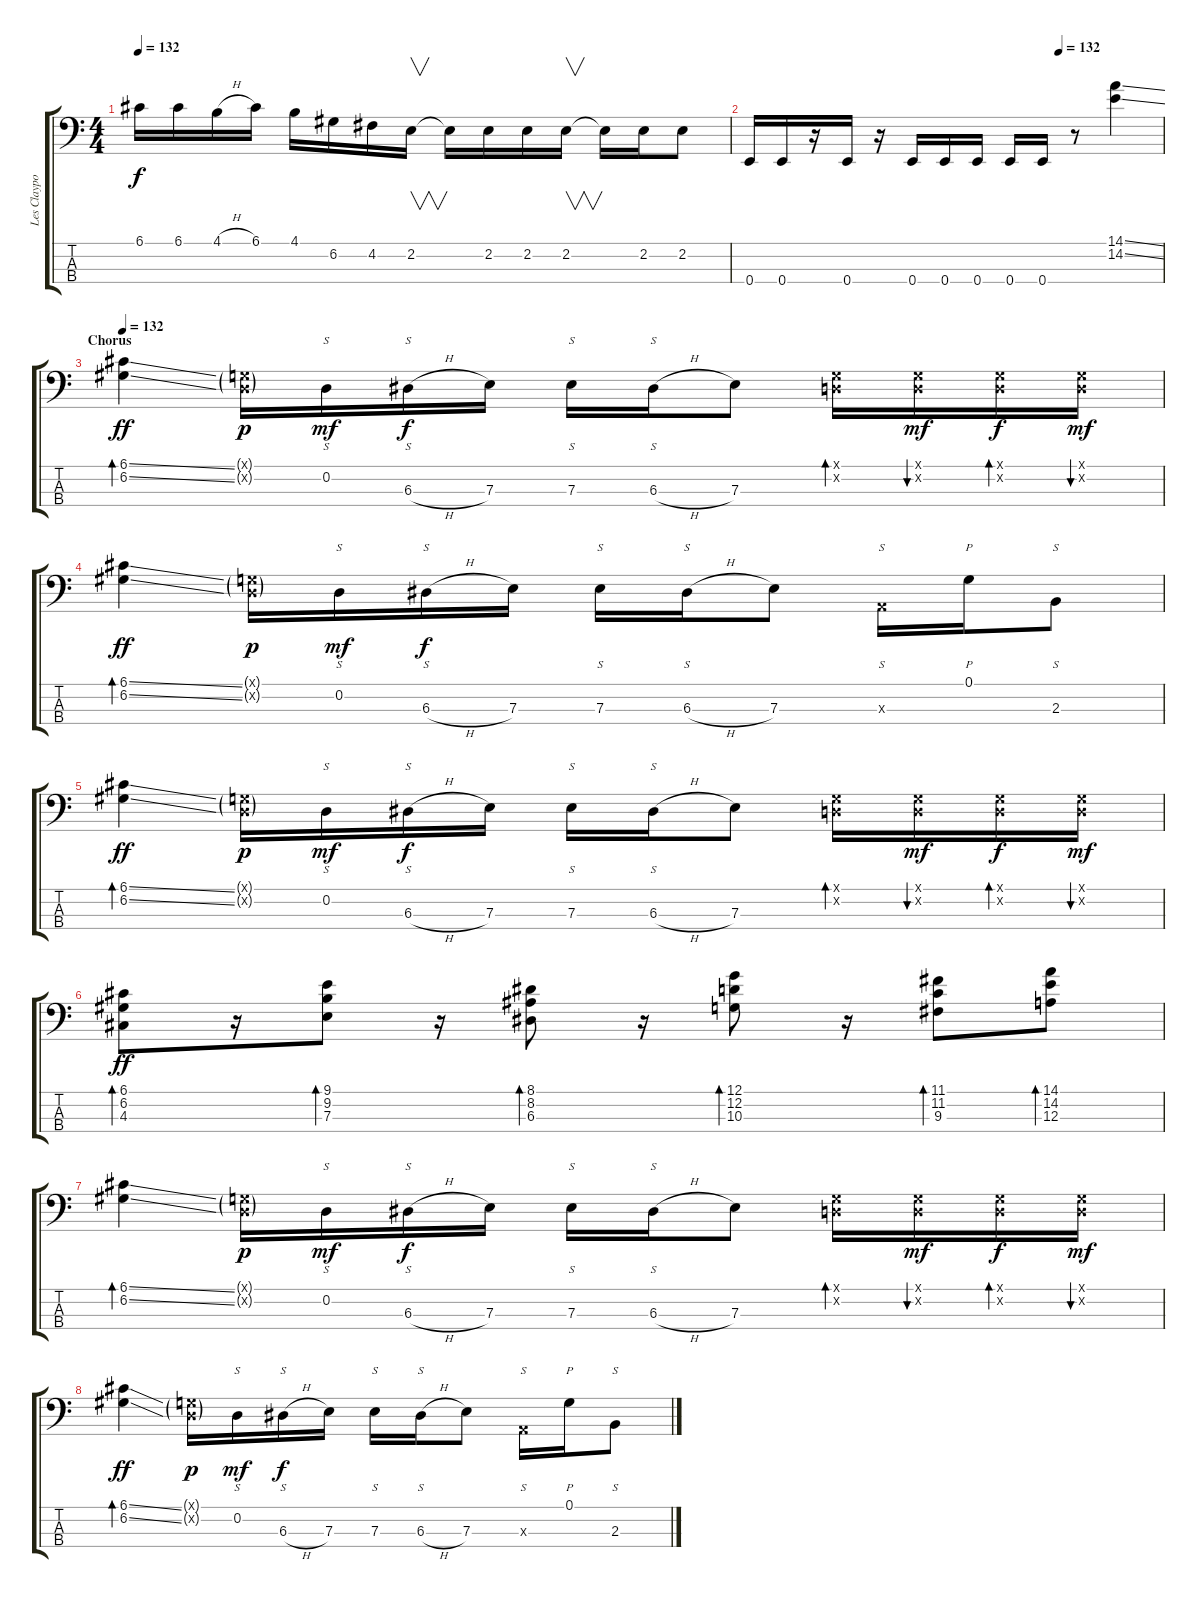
\track ("Les Claypool / Bass" "Les Claypo") {instrument slapbass2}
\staff {score tabs}
\tuning (G2 D2 A1 E1) {hide}
\ts (4 4)
\tempo 132
\clef f4
\ks c
6.1.16{dy f} 6.1.16 4.1{h}.16 6.1.16 4.1.16 6.2.16 4.2.16 2.2.16{v} 2.2{t}.16 2.2.16 2.2.16 2.2.16{v} 2.2{t}.16 2.2.16 2.2.8 |
\tempo (132 0.75)
0.4.16{volume 14} 0.4.16 r.16 0.4.16 r.16 0.4.16 0.4.16 0.4.16 0.4.16 0.4.16 r.8 (14.1{ss} 14.2{ss}).4 |
\section ("" "Chorus")
\tempo 132
(6.1{ss} 6.2{ss}).4{bd 30 dy ff volume 14 instrument slapbass2} (0.1{g x} 0.2{g x}).16{dy p} 0.2.16{s dy mf} 6.3{h}.16{s dy f} 7.3.16 7.3.16{s} 6.3{h}.16{s} 7.3.8 (0.1{x} 0.2{x}).16{bd 30} (0.1{x} 0.2{x}).16{bu 30 dy mf} (0.1{x} 0.2{x}).16{bd 30 dy f} (0.1{x} 0.2{x}).16{bu 30 dy mf} |
(6.1{ss} 6.2{ss}).4{bd 30 dy ff} (0.1{g x} 0.2{g x}).16{dy p} 0.2.16{s dy mf} 6.3{h}.16{s dy f} 7.3.16 7.3.16{s} 6.3{h}.16{s} 7.3.8 0.3{x}.16{s} 0.1.16{p} 2.3.8{s} |
(6.1{ss} 6.2{ss}).4{bd 30 dy ff} (0.1{g x} 0.2{g x}).16{dy p} 0.2.16{s dy mf} 6.3{h}.16{s dy f} 7.3.16 7.3.16{s} 6.3{h}.16{s} 7.3.8 (0.1{x} 0.2{x}).16{bd 30} (0.1{x} 0.2{x}).16{bu 30 dy mf} (0.1{x} 0.2{x}).16{bd 30 dy f} (0.1{x} 0.2{x}).16{bu 30 dy mf} |
(6.1 6.2 4.3).8{bd 30 dy ff} r.16 (9.1 9.2 7.3).8{bd 30} r.16 (8.1 8.2 6.3).8{bd 30} r.16 (12.1 12.2 10.3).8{bd 30} r.16 (11.1 11.2 9.3).8{bd 30} (14.1 14.2 12.3).8{bd 30} |
(6.1{ss} 6.2{ss}).4{bd 30} (0.1{g x} 0.2{g x}).16{dy p} 0.2.16{s dy mf} 6.3{h}.16{s dy f} 7.3.16 7.3.16{s} 6.3{h}.16{s} 7.3.8 (0.1{x} 0.2{x}).16{bd 30} (0.1{x} 0.2{x}).16{bu 30 dy mf} (0.1{x} 0.2{x}).16{bd 30 dy f} (0.1{x} 0.2{x}).16{bu 30 dy mf} |
(6.1{ss} 6.2{ss}).4{bd 30 dy ff} (0.1{g x} 0.2{g x}).16{dy p} 0.2.16{s dy mf} 6.3{h}.16{s dy f} 7.3.16 7.3.16{s} 6.3{h}.16{s} 7.3.8 0.3{x}.16{s} 0.1.16{p} 2.3.8{s}
